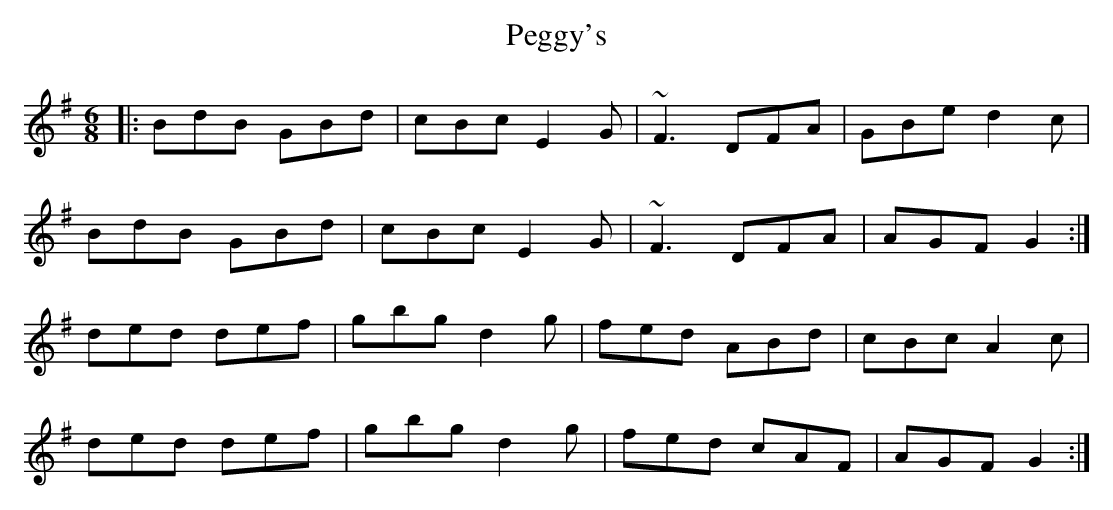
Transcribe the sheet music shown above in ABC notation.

X:1
T: Peggy's
M: 6/8
L: 1/8
K: Gmaj
|:BdB GBd|cBc E2 G|~F3 DFA|GBe d2c|
BdB GBd|cBc E2 G|~F3 DFA|AGF G2:|
ded def|gbg d2 g|fed ABd|cBc A2c|
ded def|gbg d2 g|fed cAF|AGF G2:|
